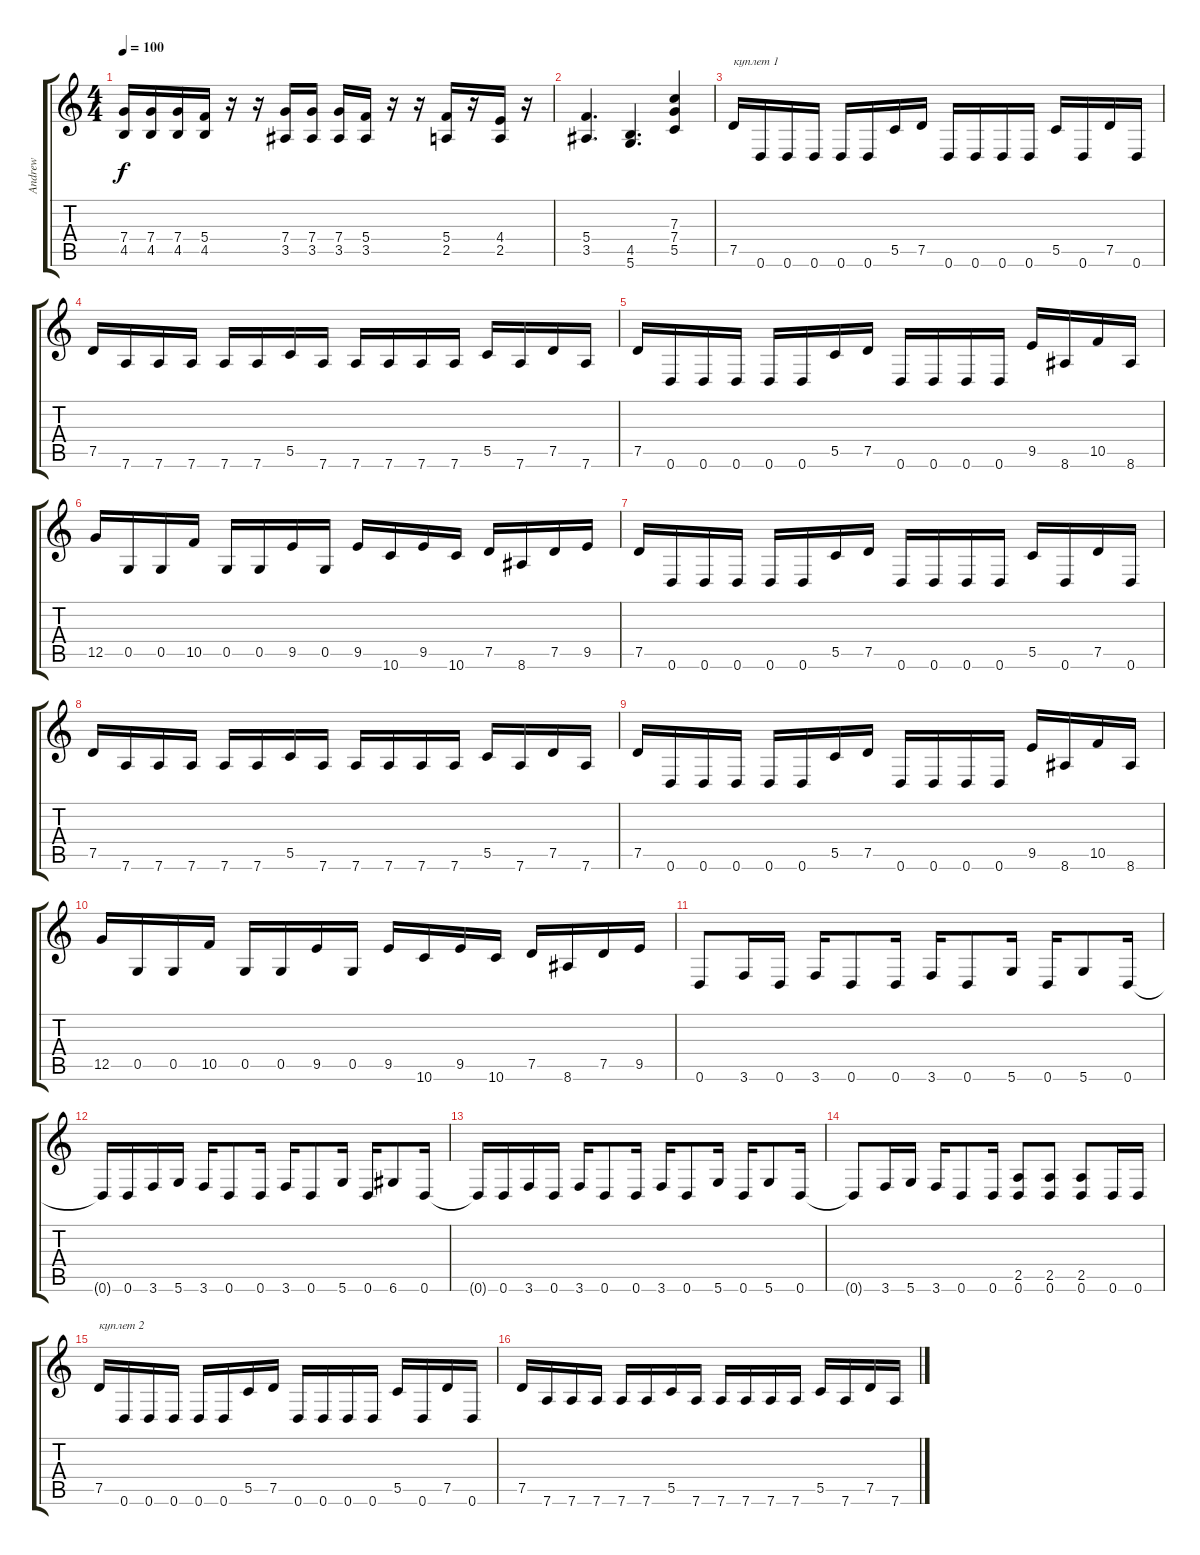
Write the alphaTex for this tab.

\track ("Andrew" "Andrew") {instrument distortionguitar}
\staff {score tabs}
\tuning (D4 A3 F3 C3 G2 D2) {hide}
\ts (4 4)
\tempo 100
\clef g2
\ks c
(7.4 4.5).16{dy f} (7.4 4.5).16 (7.4 4.5).16 (5.4 4.5).16 r.16 r.16 (7.4 3.5).16 (7.4 3.5).16 (7.4 3.5).16 (5.4 3.5).16 r.16 r.16 (5.4 2.5).16 r.16 (4.4 2.5).16 r.16 |
(5.4 3.5).4{d} (4.5 5.6).4{d} (7.3 7.4 5.5).4 |
7.5.16{txt "куплет 1"} 0.6.16 0.6.16 0.6.16 0.6.16 0.6.16 5.5.16 7.5.16 0.6.16 0.6.16 0.6.16 0.6.16 5.5.16 0.6.16 7.5.16 0.6.16 |
7.5.16 7.6.16 7.6.16 7.6.16 7.6.16 7.6.16 5.5.16 7.6.16 7.6.16 7.6.16 7.6.16 7.6.16 5.5.16 7.6.16 7.5.16 7.6.16 |
7.5.16 0.6.16 0.6.16 0.6.16 0.6.16 0.6.16 5.5.16 7.5.16 0.6.16 0.6.16 0.6.16 0.6.16 9.5.16 8.6.16 10.5.16 8.6.16 |
12.5.16 0.5.16 0.5.16 10.5.16 0.5.16 0.5.16 9.5.16 0.5.16 9.5.16 10.6.16 9.5.16 10.6.16 7.5.16 8.6.16 7.5.16 9.5.16 |
7.5.16 0.6.16 0.6.16 0.6.16 0.6.16 0.6.16 5.5.16 7.5.16 0.6.16 0.6.16 0.6.16 0.6.16 5.5.16 0.6.16 7.5.16 0.6.16 |
7.5.16 7.6.16 7.6.16 7.6.16 7.6.16 7.6.16 5.5.16 7.6.16 7.6.16 7.6.16 7.6.16 7.6.16 5.5.16 7.6.16 7.5.16 7.6.16 |
7.5.16 0.6.16 0.6.16 0.6.16 0.6.16 0.6.16 5.5.16 7.5.16 0.6.16 0.6.16 0.6.16 0.6.16 9.5.16 8.6.16 10.5.16 8.6.16 |
12.5.16 0.5.16 0.5.16 10.5.16 0.5.16 0.5.16 9.5.16 0.5.16 9.5.16 10.6.16 9.5.16 10.6.16 7.5.16 8.6.16 7.5.16 9.5.16 |
0.6.8 3.6.16 0.6.16 3.6.16 0.6.8 0.6.16 3.6.16 0.6.8 5.6.16 0.6.16 5.6.8 0.6.16 |
0.6{t}.16 0.6.16 3.6.16 5.6.16 3.6.16 0.6.8 0.6.16 3.6.16 0.6.8 5.6.16 0.6.16 6.6.8 0.6.16 |
0.6{t}.16 0.6.16 3.6.16 0.6.16 3.6.16 0.6.8 0.6.16 3.6.16 0.6.8 5.6.16 0.6.16 5.6.8 0.6.16 |
0.6{t}.8 3.6.16 5.6.16 3.6.16 0.6.8 0.6.16 (2.5 0.6).8 (2.5 0.6).8 (2.5 0.6).8 0.6.16 0.6.16 |
7.5.16{txt "куплет 2"} 0.6.16 0.6.16 0.6.16 0.6.16 0.6.16 5.5.16 7.5.16 0.6.16 0.6.16 0.6.16 0.6.16 5.5.16 0.6.16 7.5.16 0.6.16 |
7.5.16 7.6.16 7.6.16 7.6.16 7.6.16 7.6.16 5.5.16 7.6.16 7.6.16 7.6.16 7.6.16 7.6.16 5.5.16 7.6.16 7.5.16 7.6.16
